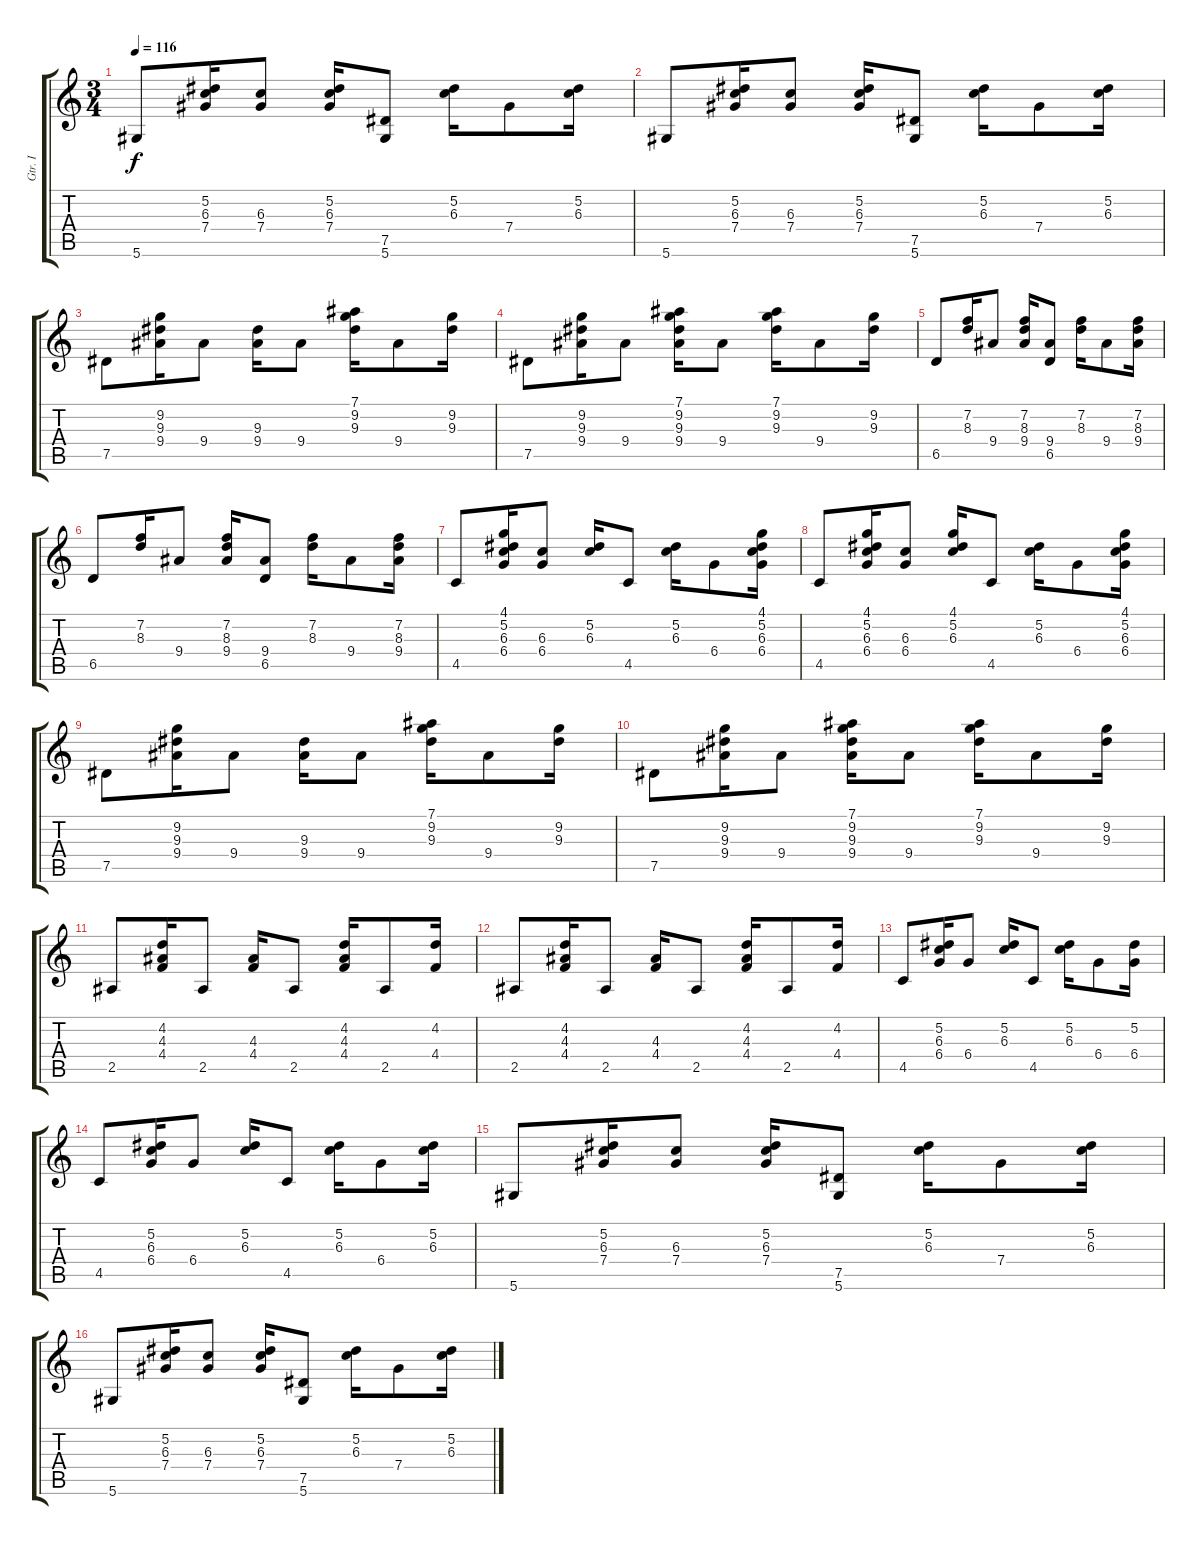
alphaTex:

\track ("Gtr. I" "Gtr. I") {instrument electricguitarmuted}
\staff {score tabs}
\tuning (Eb4 Bb3 Gb3 Db3 Ab2 Eb2) {hide}
\ts (3 4)
\tempo 116
\clef g2
\ks c
5.6.8{dy f} (5.2 6.3 7.4).16 (6.3 7.4).8 (5.2 6.3 7.4).16 (7.5 5.6).8 (5.2 6.3).16 7.4.8 (5.2 6.3).16 |
5.6.8 (5.2 6.3 7.4).16 (6.3 7.4).8 (5.2 6.3 7.4).16 (7.5 5.6).8 (5.2 6.3).16 7.4.8 (5.2 6.3).16 |
7.5.8 (9.2 9.3 9.4).16 9.4.8 (9.3 9.4).16 9.4.8 (7.1 9.2 9.3).16 9.4.8 (9.2 9.3).16 |
7.5.8 (9.2 9.3 9.4).16 9.4.8 (7.1 9.2 9.3 9.4).16 9.4.8 (7.1 9.2 9.3).16 9.4.8 (9.2 9.3).16 |
6.5.8 (7.2 8.3).16 9.4.8 (7.2 8.3 9.4).16 (9.4 6.5).8 (7.2 8.3).16 9.4.8 (7.2 8.3 9.4).16 |
6.5.8 (7.2 8.3).16 9.4.8 (7.2 8.3 9.4).16 (9.4 6.5).8 (7.2 8.3).16 9.4.8 (7.2 8.3 9.4).16 |
4.5.8 (4.1 5.2 6.3 6.4).16 (6.3 6.4).8 (5.2 6.3).16 4.5.8 (5.2 6.3).16 6.4.8 (4.1 5.2 6.3 6.4).16 |
4.5.8 (4.1 5.2 6.3 6.4).16 (6.3 6.4).8 (4.1 5.2 6.3).16 4.5.8 (5.2 6.3).16 6.4.8 (4.1 5.2 6.3 6.4).16 |
7.5.8 (9.2 9.3 9.4).16 9.4.8 (9.3 9.4).16 9.4.8 (7.1 9.2 9.3).16 9.4.8 (9.2 9.3).16 |
7.5.8 (9.2 9.3 9.4).16 9.4.8 (7.1 9.2 9.3 9.4).16 9.4.8 (7.1 9.2 9.3).16 9.4.8 (9.2 9.3).16 |
2.5.8 (4.2 4.3 4.4).16 2.5.8 (4.3 4.4).16 2.5.8 (4.2 4.3 4.4).16 2.5.8 (4.2 4.4).16 |
2.5.8 (4.2 4.3 4.4).16 2.5.8 (4.3 4.4).16 2.5.8 (4.2 4.3 4.4).16 2.5.8 (4.2 4.4).16 |
4.5.8 (5.2 6.3 6.4).16 6.4.8 (5.2 6.3).16 4.5.8 (5.2 6.3).16 6.4.8 (5.2 6.4).16 |
4.5.8 (5.2 6.3 6.4).16 6.4.8 (5.2 6.3).16 4.5.8 (5.2 6.3).16 6.4.8 (5.2 6.3).16 |
5.6.8 (5.2 6.3 7.4).16 (6.3 7.4).8 (5.2 6.3 7.4).16 (7.5 5.6).8 (5.2 6.3).16 7.4.8 (5.2 6.3).16 |
5.6.8 (5.2 6.3 7.4).16 (6.3 7.4).8 (5.2 6.3 7.4).16 (7.5 5.6).8 (5.2 6.3).16 7.4.8 (5.2 6.3).16
